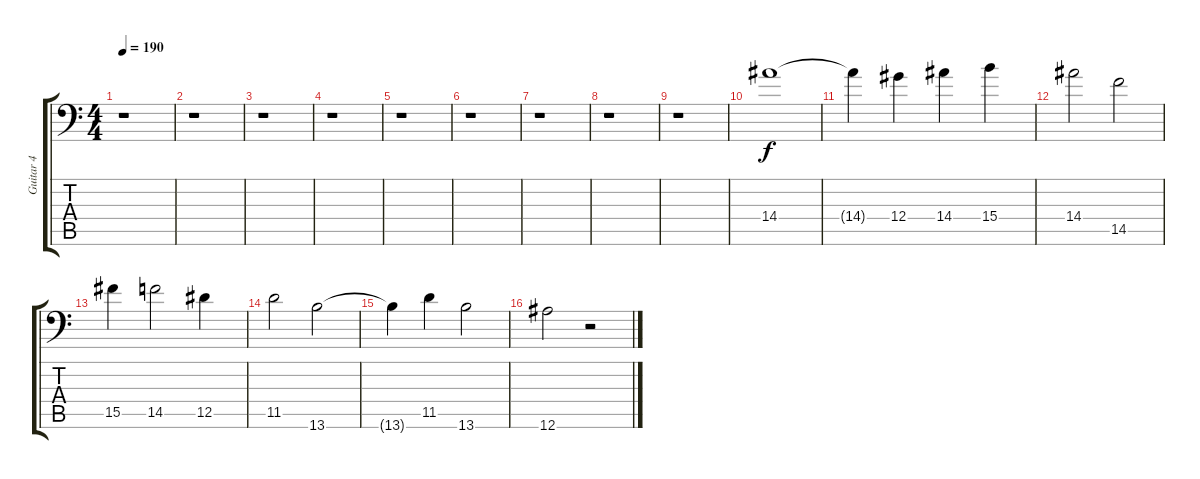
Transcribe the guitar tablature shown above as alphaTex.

\track ("Guitar 4" "Guitar 4") {instrument banjo}
\staff {score tabs}
\tuning (Bb3 F3 Db3 Ab2 Eb2 Bb1) {hide}
\displaytranspose 12
\ts (4 4)
\tempo 190
\clef f4
\ks c
r.1{dy f} |
r.1 |
r.1 |
r.1 |
r.1 |
r.1 |
r.1 |
r.1 |
r.1 |
14.4.1 |
14.4{t}.4 12.4.4 14.4.4 15.4.4 |
14.4.2 14.5.2 |
15.5.4 14.5.2 12.5.4 |
11.5.2 13.6.2 |
13.6{t}.4 11.5.4 13.6.2 |
12.6.2 r.2
